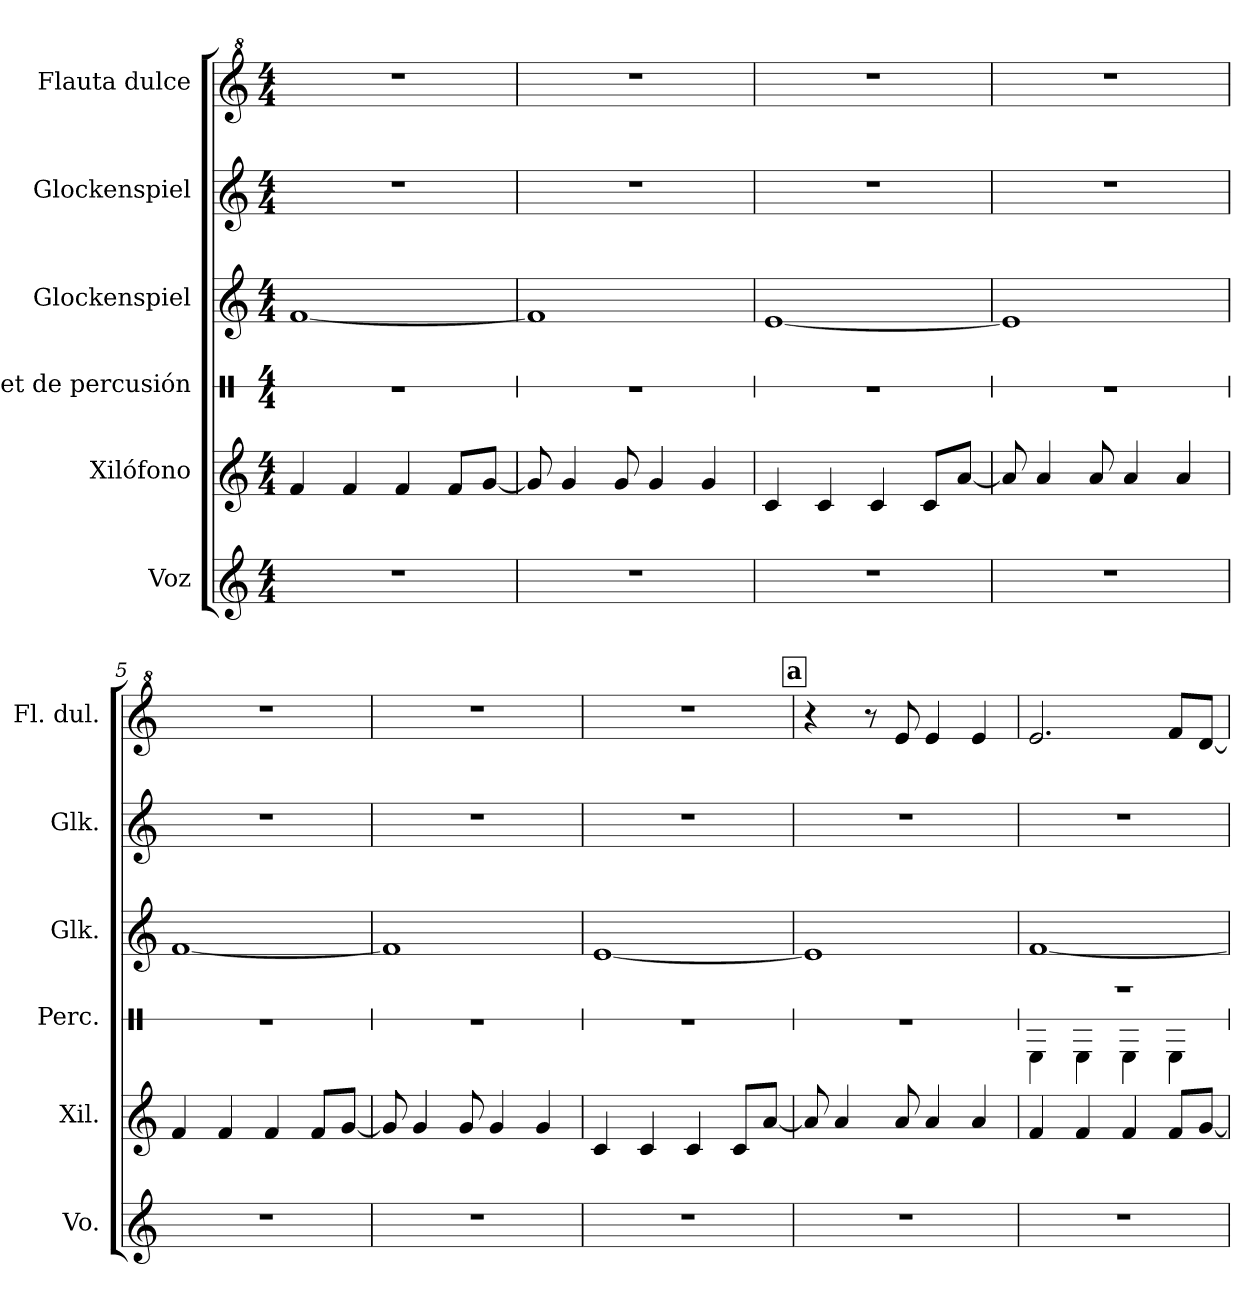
**kern	**kern	**kern	**kern	**kern	**kern
*part6	*part5	*part4	*part3	*part2	*part1
*staff6	*staff5	*staff4	*staff3	*staff2	*staff1
*I"Voz	*I"Xilófono	*I"Set de percusión	*I"Glockenspiel	*I"Glockenspiel	*I"Flauta dulce
*I'Vo.	*I'Xil.	*I'Perc.	*I'Glk.	*I'Glk.	*I'Fl. dul.
*	*	*stria1	*	*	*
*clefG2	*clefG2	*clefX	*clefG2	*clefG2	*clefG^2
*	*ITrd-7c-12	*	*ITrd-14c-24	*ITrd-14c-24	*
*k[]	*k[]	*k[]	*k[]	*k[]	*k[]
*M4/4	*M4/4	*M4/4	*M4/4	*M4/4	*M4/4
=1	=1	=1	=1	=1	=1
1r	4ff/	1r	[1fff	1r	1r
.	4ff/	.	.	.	.
.	4ff/	.	.	.	.
.	8ff/L	.	.	.	.
.	[8gg/J	.	.	.	.
=2	=2	=2	=2	=2	=2
1r	8gg/]	1r	1fff]	1r	1r
.	4gg/	.	.	.	.
.	8gg/	.	.	.	.
.	4gg/	.	.	.	.
.	4gg/	.	.	.	.
=3	=3	=3	=3	=3	=3
1r	4cc/	1r	[1eee	1r	1r
.	4cc/	.	.	.	.
.	4cc/	.	.	.	.
.	8cc/L	.	.	.	.
.	[8aa/J	.	.	.	.
=4	=4	=4	=4	=4	=4
1r	8aa/]	1r	1eee]	1r	1r
.	4aa/	.	.	.	.
.	8aa/	.	.	.	.
.	4aa/	.	.	.	.
.	4aa/	.	.	.	.
=5	=5	=5	=5	=5	=5
1r	4ff/	1r	[1fff	1r	1r
.	4ff/	.	.	.	.
.	4ff/	.	.	.	.
.	8ff/L	.	.	.	.
.	[8gg/J	.	.	.	.
=6	=6	=6	=6	=6	=6
1r	8gg/]	1r	1fff]	1r	1r
.	4gg/	.	.	.	.
.	8gg/	.	.	.	.
.	4gg/	.	.	.	.
.	4gg/	.	.	.	.
=7	=7	=7	=7	=7	=7
1r	4cc/	1r	[1eee	1r	1r
.	4cc/	.	.	.	.
.	4cc/	.	.	.	.
.	8cc/L	.	.	.	.
.	[8aa/J	.	.	.	.
!!LO:REH:place=s1:a:B:fs=14:t=a
=8	=8	=8	=8	=8	=8
1r	8aa/]	1r	1eee]	1r	4r
.	4aa/	.	.	.	.
.	.	.	.	.	8r
.	8aa/	.	.	.	8ee/
.	4aa/	.	.	.	4ee/
.	4aa/	.	.	.	4ee/
=9	=9	=9	=9	=9	=9
*	*	*^	*	*	*
1r	4ff/	1r	4RE\	[1fff	1r	2.ee/
.	4ff/	.	4RE\	.	.	.
.	4ff/	.	4RE\	.	.	.
.	8ff/L	.	4RE\	.	.	8ff/L
.	[8gg/J	.	.	.	.	[8dd/J
*	*	*v	*v	*	*	*
=	=	=	=	=	=
*-	*-	*-	*-	*-	*-
